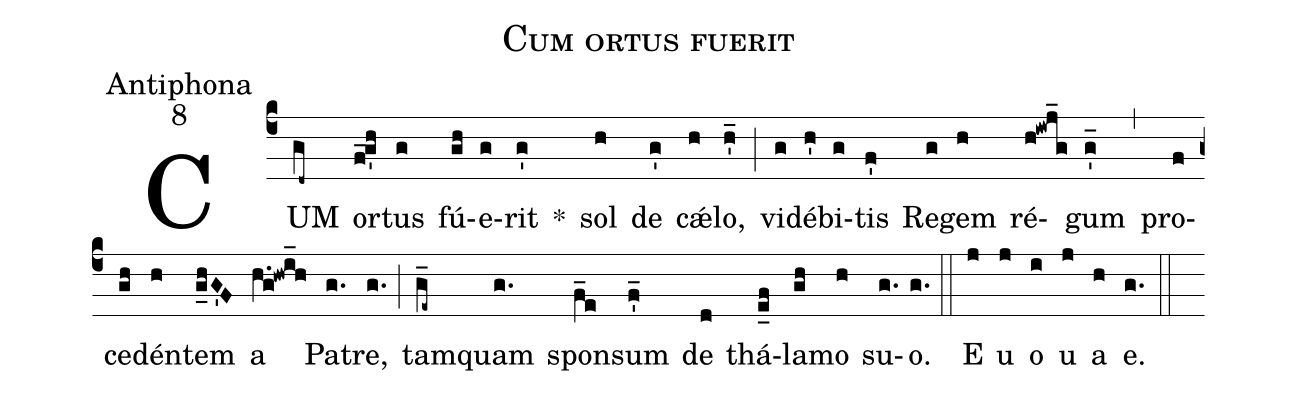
name:Cum ortus fuerit;
office-part:Antiphona;
mode:8;
%%
(c4) CUM(gd~) o(f_!g'h)rtus(g) fú(gh)e(g)rit(g') *() sol(h) de(g') c<sp>'æ</sp>(h)lo,(h_') (;) vi(g)dé(h')bi(g)tis(f') Re(g)gem(h) ré(h!iwj_g)gum(g_') (,) pro(f)ce(gh)dén(h)tem(g_hG'F) a(h.g!hwi_h) Pa(g.)tre,(g.) (;) tam(g_e~)quam(g.) spon(f_e)sum(f_') de(d) thá(e_f)la(gh)mo(h) su(g.)o.(g.) (::) E(j) u(j) o(i) u(j) a(h) e.(g.) (::)
